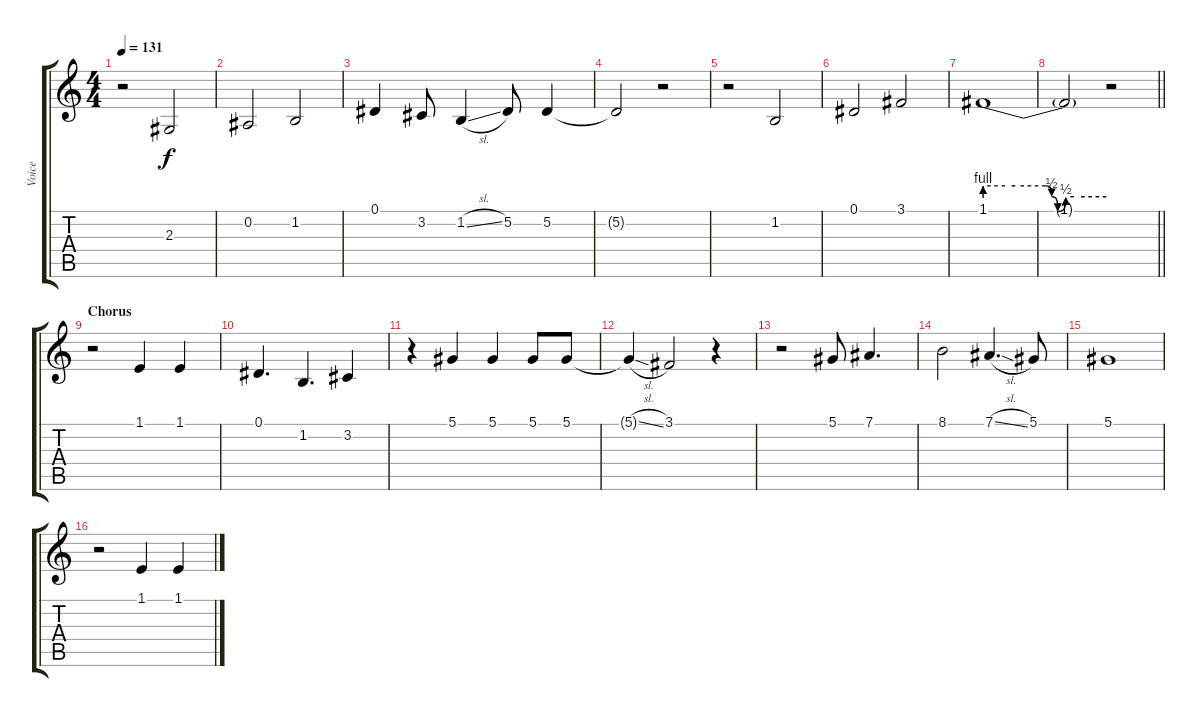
\track ("Voice" "Voice") {instrument clarinet}
\staff {score tabs}
\tuning (Eb4 Bb3 Gb3 Db3 Ab2 Eb2) {hide}
\ts (4 4)
\tempo 131
\clef g2
\ks c
r.2{dy f} 2.3.2 |
0.2.2 1.2.2 |
0.1.4 3.2.8 1.2{sl}.4 5.2.8 5.2.4 |
5.2{t}.2 r.2 |
r.2 1.2.2 |
0.1.2 3.1.2 |
1.1{be (custom 0 4 10 4 15 4 30 4 33 2 36 0 40 2 44 2 60 2)}.1 |
\barLineRight lightlight
1.1{t}.2 r.2 |
\section ("" "Chorus")
r.2 1.1.4 1.1.4 |
0.1.4{d} 1.2.4{d} 3.2.4 |
r.4 5.1.4 5.1.4 5.1.8 5.1.8 |
5.1{sl t}.4 3.1.2 r.4 |
r.2 5.1.8 7.1.4{d} |
8.1.2 7.1{sl}.4{d} 5.1.8 |
5.1.1 |
r.2 1.1.4 1.1.4
